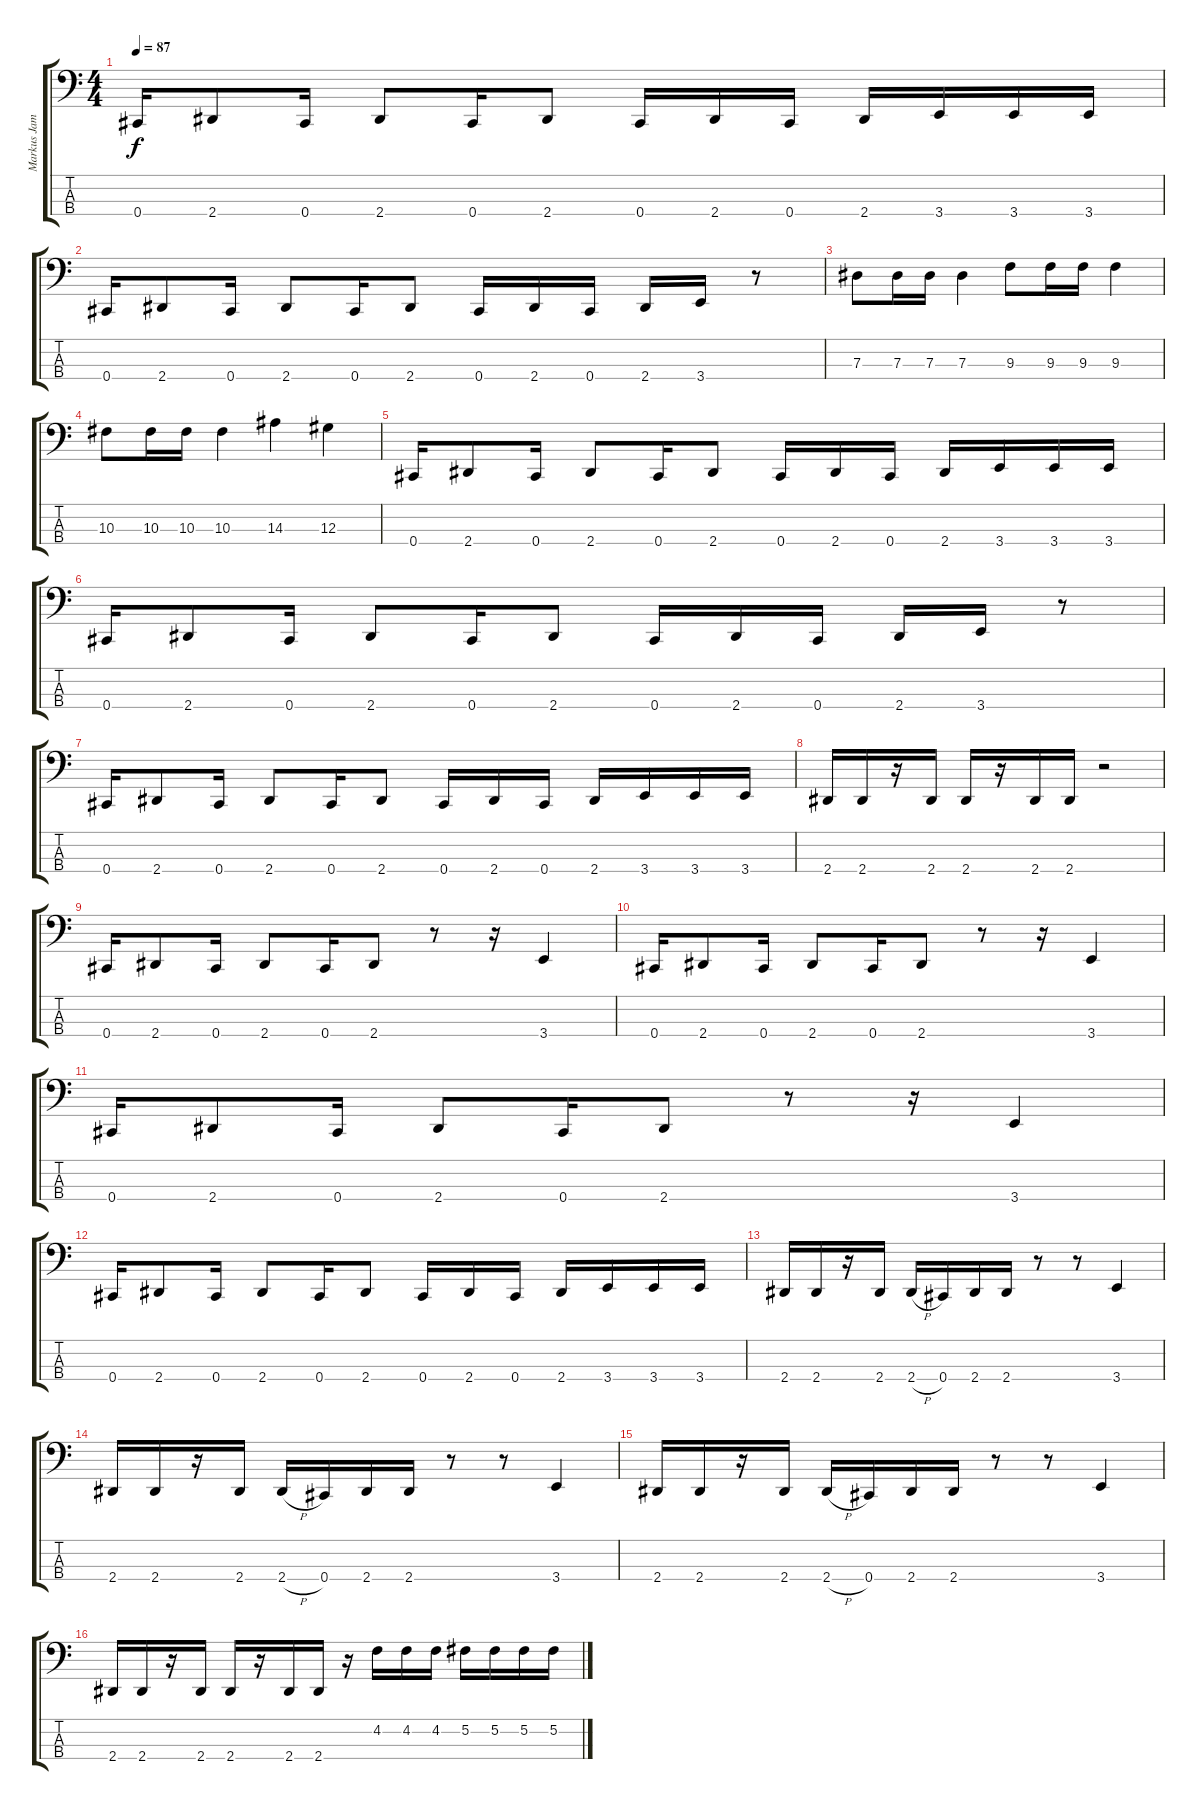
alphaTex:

\track ("Markus James Bass" "Markus Jam") {instrument electricbasspick}
\staff {score tabs}
\tuning (Gb2 Db2 Ab1 Db1) {hide}
\ts (4 4)
\tempo 87
\clef f4
\ks c
0.4.16{dy f} 2.4.8 0.4.16 2.4.8 0.4.16 2.4.8 0.4.16 2.4.16 0.4.16 2.4.16 3.4.16 3.4.16 3.4.16 |
0.4.16 2.4.8 0.4.16 2.4.8 0.4.16 2.4.8 0.4.16 2.4.16 0.4.16 2.4.16 3.4.16 r.8 |
7.3.8 7.3.16 7.3.16 7.3.4 9.3.8 9.3.16 9.3.16 9.3.4 |
10.3.8 10.3.16 10.3.16 10.3.4 14.3.4 12.3.4 |
0.4.16 2.4.8 0.4.16 2.4.8 0.4.16 2.4.8 0.4.16 2.4.16 0.4.16 2.4.16 3.4.16 3.4.16 3.4.16 |
0.4.16 2.4.8 0.4.16 2.4.8 0.4.16 2.4.8 0.4.16 2.4.16 0.4.16 2.4.16 3.4.16 r.8 |
0.4.16 2.4.8 0.4.16 2.4.8 0.4.16 2.4.8 0.4.16 2.4.16 0.4.16 2.4.16 3.4.16 3.4.16 3.4.16 |
2.4.16 2.4.16 r.16 2.4.16 2.4.16 r.16 2.4.16 2.4.16 r.2 |
0.4.16 2.4.8 0.4.16 2.4.8 0.4.16 2.4.8 r.8 r.16 3.4.4 |
0.4.16 2.4.8 0.4.16 2.4.8 0.4.16 2.4.8 r.8 r.16 3.4.4 |
0.4.16 2.4.8 0.4.16 2.4.8 0.4.16 2.4.8 r.8 r.16 3.4.4 |
0.4.16 2.4.8 0.4.16 2.4.8 0.4.16 2.4.8 0.4.16 2.4.16 0.4.16 2.4.16 3.4.16 3.4.16 3.4.16 |
2.4.16 2.4.16 r.16 2.4.16 2.4{h}.16 0.4.16 2.4.16 2.4.16 r.8 r.8 3.4.4 |
2.4.16 2.4.16 r.16 2.4.16 2.4{h}.16 0.4.16 2.4.16 2.4.16 r.8 r.8 3.4.4 |
2.4.16 2.4.16 r.16 2.4.16 2.4{h}.16 0.4.16 2.4.16 2.4.16 r.8 r.8 3.4.4 |
2.4.16 2.4.16 r.16 2.4.16 2.4.16 r.16 2.4.16 2.4.16 r.16 4.2.16 4.2.16 4.2.16 5.2.16 5.2.16 5.2.16 5.2.16
